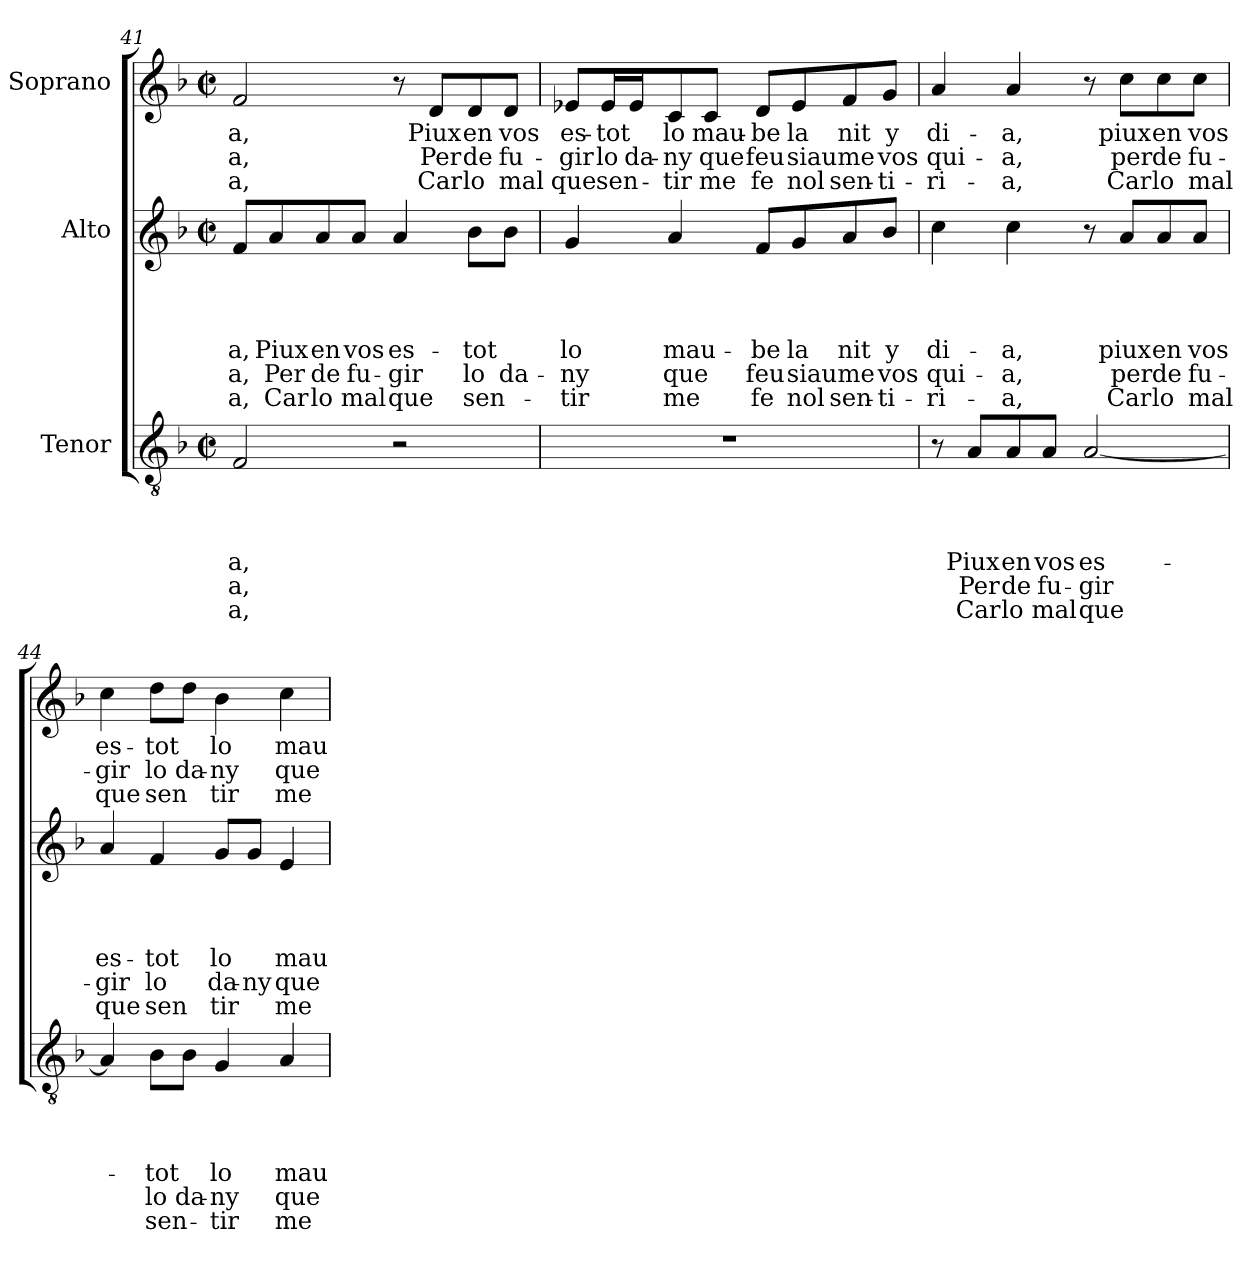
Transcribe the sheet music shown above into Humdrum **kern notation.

**kern	**text	**text	**text	**text	**text	**text	**kern	**text	**text	**text	**text	**text	**text	**kern	**text	**text	**text
*part3	*part3	*part3	*part3	*part3	*part3	*part3	*part2	*part2	*part2	*part2	*part2	*part2	*part2	*part1	*part1	*part1	*part1
*staff3	*staff3	*staff3	*staff3	*staff3	*staff3	*staff3	*staff2	*staff2	*staff2	*staff2	*staff2	*staff2	*staff2	*staff1	*staff1	*staff1	*staff1
*I"Tenor	*	*	*	*	*	*	*I"Alto	*	*	*	*	*	*	*I"Soprano	*	*	*
*clefGv2	*	*	*	*	*	*	*clefG2	*	*	*	*	*	*	*clefG2	*	*	*
*k[b-]	*	*	*	*	*	*	*k[b-]	*	*	*	*	*	*	*k[b-]	*	*	*
*F:	*	*	*	*	*	*	*F:	*	*	*	*	*	*	*F:	*	*	*
*M2/2	*	*	*	*	*	*	*M2/2	*	*	*	*	*	*	*M2/2	*	*	*
*met(c|)	*	*	*	*	*	*	*met(c|)	*	*	*	*	*	*	*met(c|)	*	*	*
=41	=41	=41	=41	=41	=41	=41	=41	=41	=41	=41	=41	=41	=41	=41	=41	=41	=41
2F/	.	.	.	-a,	a,	-a,	8f/L	.	.	.	-a,	a,	-a,	2f/	-a,	a,	-a,
.	.	.	.	.	.	.	8a/	.	.	.	Piux	Per	Car	.	.	.	.
.	.	.	.	.	.	.	8a/	.	.	.	en	de	lo	.	.	.	.
.	.	.	.	.	.	.	8a/J	.	.	.	vos	fu-	mal	.	.	.	.
2r	.	.	.	.	.	.	4a/	.	.	.	es-	-gir	que	8r	.	.	.
.	.	.	.	.	.	.	.	.	.	.	.	.	.	8d/L	Piux	Per	Car
.	.	.	.	.	.	.	8b-\L	.	.	.	-tot	lo	sen-	8d/	en	de	lo
.	.	.	.	.	.	.	8b-\J	.	.	.	.	da-	.	8d/J	vos	fu-	mal
=42	=42	=42	=42	=42	=42	=42	=42	=42	=42	=42	=42	=42	=42	=42	=42	=42	=42
1r	.	.	.	.	.	.	4g/	.	.	.	lo	-ny	-tir	8e-X/L	es-	-gir	que
.	.	.	.	.	.	.	.	.	.	.	.	.	.	16e-/L	-tot	lo	sen-
.	.	.	.	.	.	.	.	.	.	.	.	.	.	16e-/J	.	da-	.
.	.	.	.	.	.	.	4a/	.	.	.	mau-	que	me	8c/	lo	-ny	-tir
.	.	.	.	.	.	.	.	.	.	.	.	.	.	8c/J	mau-	que	me
.	.	.	.	.	.	.	8f/L	.	.	.	-be	feu	fe	8d/L	-be	feu	fe
.	.	.	.	.	.	.	8g/	.	.	.	la	siau	nol	8e-/	la	siau	nol
.	.	.	.	.	.	.	8a/	.	.	.	nit	me	sen-	8f/	nit	me	sen-
.	.	.	.	.	.	.	8b-/J	.	.	.	y	vos	-ti-	8g/J	y	vos	-ti-
!!LO:LB:g=z
=43	=43	=43	=43	=43	=43	=43	=43	=43	=43	=43	=43	=43	=43	=43	=43	=43	=43
8r	.	.	.	.	.	.	4cc\	.	.	.	di-	qui-	-ri-	4a/	di-	qui-	-ri-
8A/L	.	.	.	Piux	Per	Car	.	.	.	.	.	.	.	.	.	.	.
8A/	.	.	.	en	de	lo	4cc\	.	.	.	-a,	-a,	-a,	4a/	-a,	-a,	-a,
8A/J	.	.	.	vos	fu-	mal	.	.	.	.	.	.	.	.	.	.	.
[2A/	.	.	.	es-	-gir	que	8r	.	.	.	.	.	.	8r	.	.	.
.	.	.	.	.	.	.	8a/L	.	.	.	piux	per	Car	8cc\L	piux	per	Car
.	.	.	.	.	.	.	8a/	.	.	.	en	de	lo	8cc\	en	de	lo
.	.	.	.	.	.	.	8a/J	.	.	.	vos	fu-	mal	8cc\J	vos	fu-	mal
=44	=44	=44	=44	=44	=44	=44	=44	=44	=44	=44	=44	=44	=44	=44	=44	=44	=44
4A/]	.	.	.	.	.	.	4a/	.	.	.	es-	-gir	que	4cc\	es-	-gir	que
8B-\L	.	.	.	-tot	lo	sen-	4f/	.	.	.	-tot	lo	sen	8dd\L	-tot	lo	sen
8B-\J	.	.	.	.	da-	.	.	.	.	.	.	.	.	8dd\J	.	da-	.
4G/	.	.	.	lo	-ny	-tir	8g/L	.	.	.	lo	da-	tir	4b-\	lo	-ny	tir
.	.	.	.	.	.	.	8g/J	.	.	.	.	-ny	.	.	.	.	.
4A/	.	.	.	mau-	que	me	4e/	.	.	.	mau-	que	me	4cc\	mau-	que	me
=	=	=	=	=	=	=	=	=	=	=	=	=	=	=	=	=	=
*-	*-	*-	*-	*-	*-	*-	*-	*-	*-	*-	*-	*-	*-	*-	*-	*-	*-
